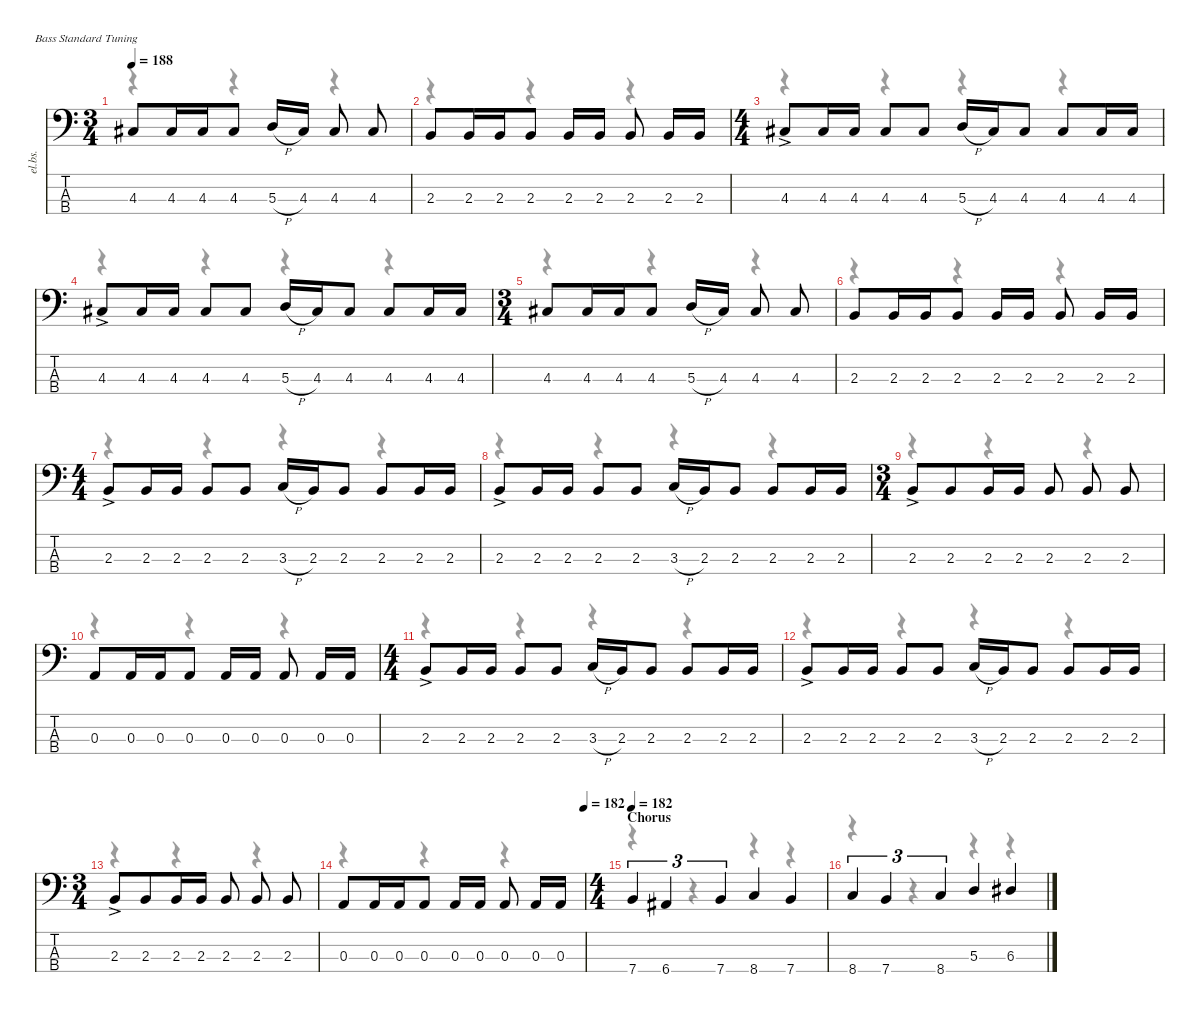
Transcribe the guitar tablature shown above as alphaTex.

\defaultSystemsLayout 4
\hideDynamics
\bracketExtendMode nobrackets
\otherSystemsTrackNameOrientation horizontal
\track ("Cliff Burton (Bass)" "el.bs.") {instrument electricbassfinger}
\staff {score tabs}
\tuning (G2 D2 A1 E1)
\voice
\ts (3 4)
\beaming (8 3 1 1 1)
\tempo 188
\clef f4
\ks c
4.3{acc #}.8{dy f beam Up} 4.3{acc #}.16{beam Up} 4.3{acc #}.16{beam Up} 4.3{acc #}.8{beam Up} 5.3{h}.16{beam Up} 4.3{acc #}.16{beam Up} 4.3{acc #}.8{beam Up} 4.3{acc #}.8{beam Up} |
2.3.8{beam Up} 2.3.16{beam Up} 2.3.16{beam Up} 2.3.8{beam Up} 2.3.16{beam Up} 2.3.16{beam Up} 2.3.8{beam Up} 2.3.16{beam Up} 2.3.16{beam Up} |
\ts (4 4)
\beaming (8 2 2 2 2)
4.3{ac acc #}.8{dy mf beam Up} 4.3{acc #}.16{dy f beam Up} 4.3{acc #}.16{beam Up} 4.3{acc #}.8{beam Up} 4.3{acc #}.8{beam Up} 5.3{h}.16{beam Up} 4.3{acc #}.16{beam Up} 4.3{acc #}.8{beam Up} 4.3{acc #}.8{beam Up} 4.3{acc #}.16{beam Up} 4.3{acc #}.16{beam Up} |
4.3{ac acc #}.8{dy mf beam Up} 4.3{acc #}.16{dy f beam Up} 4.3{acc #}.16{beam Up} 4.3{acc #}.8{beam Up} 4.3{acc #}.8{beam Up} 5.3{h}.16{beam Up} 4.3{acc #}.16{beam Up} 4.3{acc #}.8{beam Up} 4.3{acc #}.8{beam Up} 4.3{acc #}.16{beam Up} 4.3{acc #}.16{beam Up} |
\ts (3 4)
\beaming (8 3 1 1 1)
4.3{acc #}.8{beam Up} 4.3{acc #}.16{beam Up} 4.3{acc #}.16{beam Up} 4.3{acc #}.8{beam Up} 5.3{h}.16{beam Up} 4.3{acc #}.16{beam Up} 4.3{acc #}.8{beam Up} 4.3{acc #}.8{beam Up} |
2.3.8{beam Up} 2.3.16{beam Up} 2.3.16{beam Up} 2.3.8{beam Up} 2.3.16{beam Up} 2.3.16{beam Up} 2.3.8{beam Up} 2.3.16{beam Up} 2.3.16{beam Up} |
\ts (4 4)
\beaming (8 2 2 2 2)
2.3{ac}.8{dy mf beam Up} 2.3.16{dy f beam Up} 2.3.16{beam Up} 2.3.8{beam Up} 2.3.8{beam Up} 3.3{h}.16{beam Up} 2.3.16{beam Up} 2.3.8{beam Up} 2.3.8{beam Up} 2.3.16{beam Up} 2.3.16{beam Up} |
2.3{ac}.8{dy mf beam Up} 2.3.16{dy f beam Up} 2.3.16{beam Up} 2.3.8{beam Up} 2.3.8{beam Up} 3.3{h}.16{beam Up} 2.3.16{beam Up} 2.3.8{beam Up} 2.3.8{beam Up} 2.3.16{beam Up} 2.3.16{beam Up} |
\ts (3 4)
\beaming (8 3 1 1 1)
2.3{ac}.8{dy mf beam Up} 2.3.8{dy f beam Up} 2.3.16{beam Up} 2.3.16{beam Up} 2.3.8{beam Up} 2.3.8{beam Up} 2.3.8{beam Up} |
0.3.8{beam Up} 0.3.16{beam Up} 0.3.16{beam Up} 0.3.8{beam Up} 0.3.16{beam Up} 0.3.16{beam Up} 0.3.8{beam Up} 0.3.16{beam Up} 0.3.16{beam Up} |
\ts (4 4)
\beaming (8 2 2 2 2)
2.3{ac}.8{dy mf beam Up} 2.3.16{dy f beam Up} 2.3.16{beam Up} 2.3.8{beam Up} 2.3.8{beam Up} 3.3{h}.16{beam Up} 2.3.16{beam Up} 2.3.8{beam Up} 2.3.8{beam Up} 2.3.16{beam Up} 2.3.16{beam Up} |
2.3{ac}.8{dy mf beam Up} 2.3.16{dy f beam Up} 2.3.16{beam Up} 2.3.8{beam Up} 2.3.8{beam Up} 3.3{h}.16{beam Up} 2.3.16{beam Up} 2.3.8{beam Up} 2.3.8{beam Up} 2.3.16{beam Up} 2.3.16{beam Up} |
\ts (3 4)
\beaming (8 3 1 1 1)
2.3{ac}.8{dy mf beam Up} 2.3.8{dy f beam Up} 2.3.16{beam Up} 2.3.16{beam Up} 2.3.8{beam Up} 2.3.8{beam Up} 2.3.8{beam Up} |
\tempo (182 1)
0.3.8{beam Up} 0.3.16{beam Up} 0.3.16{beam Up} 0.3.8{beam Up} 0.3.16{beam Up} 0.3.16{beam Up} 0.3.8{beam Up} 0.3.16{beam Up} 0.3.16{beam Up} |
\ts (4 4)
\beaming (8 2 2 2 2)
\section ("" "Chorus")
\tempo 182
7.4.4{tu (3 2) beam Up} 6.4{acc #}.4{tu (3 2) beam Up} 7.4.4{tu (3 2) beam Up} 8.4.4{beam Up} 7.4.4{beam Up} |
8.4.4{tu (3 2) beam Up} 7.4.4{tu (3 2) beam Up} 8.4.4{tu (3 2) beam Up} 5.3.4{beam Up} 6.3{acc #}.4{beam Up}
\voice
\clef f4
\ottava regular
\simile none
\ks c
r.4{dy mf beam Down} r.4{beam Down} r.4{beam Down} |
r.4{beam Down} r.4{beam Down} r.4{beam Down} |
r.4{beam Down} r.4{beam Down} r.4{beam Down} r.4{beam Down} |
r.4{beam Down} r.4{beam Down} r.4{beam Down} r.4{beam Down} |
r.4{beam Down} r.4{beam Down} r.4{beam Down} |
r.4{beam Down} r.4{beam Down} r.4{beam Down} |
r.4{beam Down} r.4{beam Down} r.4{beam Down} r.4{beam Down} |
r.4{beam Down} r.4{beam Down} r.4{beam Down} r.4{beam Down} |
r.4{beam Down} r.4{beam Down} r.4{beam Down} |
r.4{beam Down} r.4{beam Down} r.4{beam Down} |
r.4{beam Down} r.4{beam Down} r.4{beam Down} r.4{beam Down} |
r.4{beam Down} r.4{beam Down} r.4{beam Down} r.4{beam Down} |
r.4{beam Down} r.4{beam Down} r.4{beam Down} |
r.4{beam Down} r.4{beam Down} r.4{beam Down} |
r.4{beam Down} r.4{beam Down} r.4{beam Down} r.4{beam Down} |
r.4{beam Down} r.4{beam Down} r.4{beam Down} r.4{beam Down}
